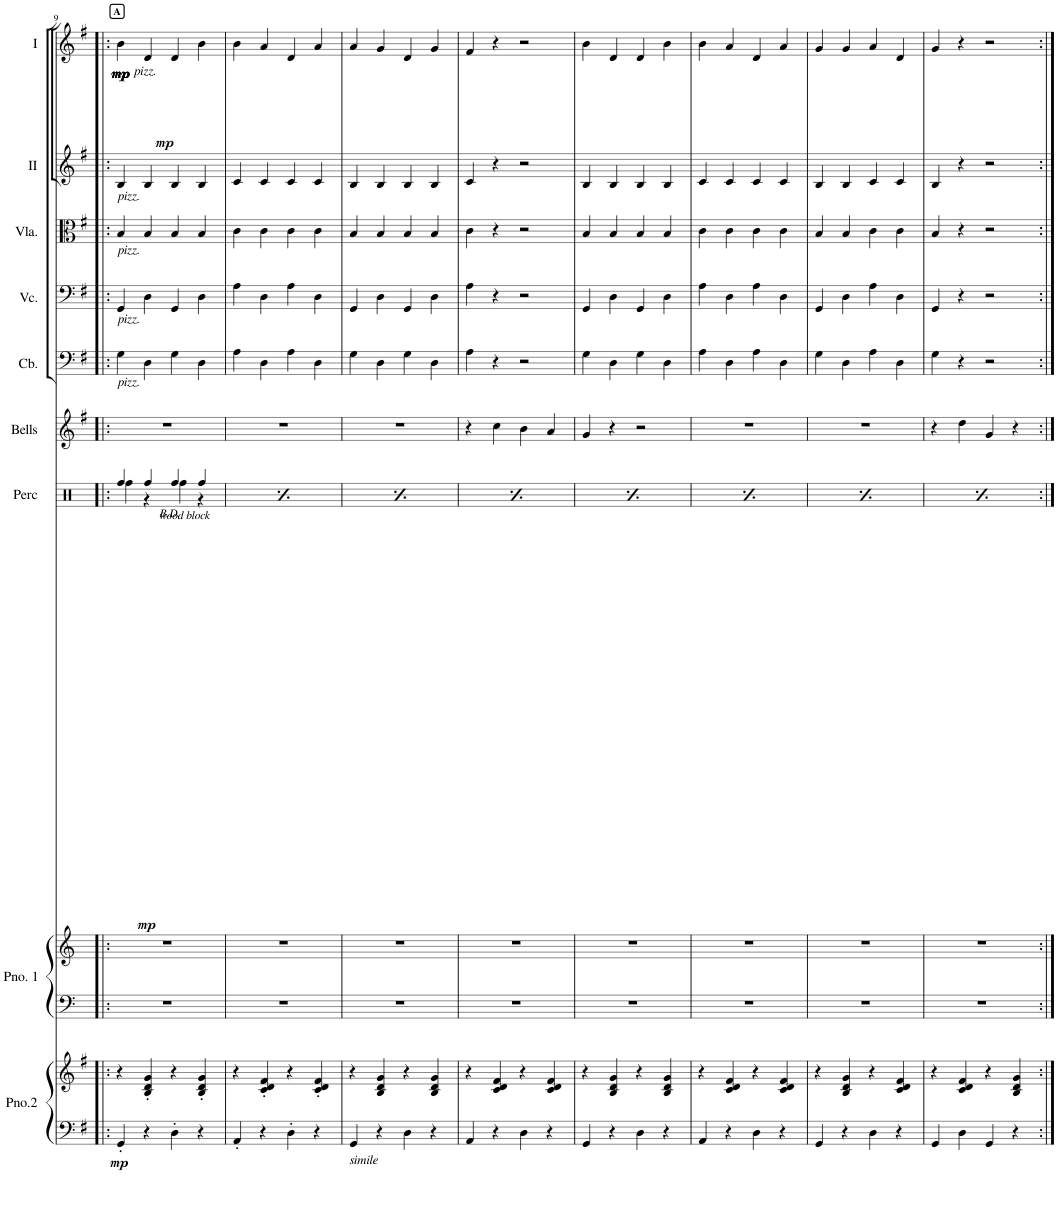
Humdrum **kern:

**kern	**kern	**dynam	**kern	**kern	**kern	**dynam	**kern	**kern	**kern	**kern	**kern	**kern	**dynam
*part9	*part9	*part9	*part8	*part8	*part7	*part7	*part6	*part5	*part4	*part3	*part2	*part1	*part1
*staff11	*staff10	*staff10/11	*staff9	*staff8	*staff7	*staff7	*staff6	*staff5	*staff4	*staff3	*staff2	*staff1	*staff1
*I"Piano 2	*	*	*I"Piano 1	*	*I"Percussion	*	*I"Bells	*I"Contrabass	*I"Cello	*I"Viola	*I"Violin 2	*I"Violin 1	*
*I'Pno.2	*	*	*I'Pno. 1	*	*I'Perc	*	*I'Bells	*I'Cb.	*	*I'Vla.	*	*	*
!!LO:PB:g=z
*clefF4	*clefG2	*	*clefF4	*clefG2	*clefX	*	*clefG2	*clefF4	*clefF4	*clefC3	*clefG2	*clefG2	*
*	*	*	*	*	*	*	*Trd-7c-12	*	*	*	*	*	*
*k[f#]	*k[f#]	*	*k[]	*k[]	*k[f#]	*	*k[f#]	*k[f#]	*k[f#]	*k[f#]	*k[f#]	*k[f#]	*
*M4/4	*M4/4	*	*M4/4	*M4/4	*M4/4	*	*M4/4	*M4/4	*M4/4	*M4/4	*M4/4	*M4/4	*
*met(c)	*met(c)	*	*met(c)	*met(c)	*met(c)	*	*met(c)	*met(c)	*met(c)	*met(c)	*met(c)	*met(c)	*
=9!|:	=9!|:	=9!|:	=9!|:	=9!|:	=9!|:	=9!|:	=9!|:	=9!|:	=9!|:	=9!|:	=9!|:	=9!|:	=9!|:
*	*	*	*	*	*^	*	*	*	*	*	*	*	*
!	!	!	!	!	!	!	!	!	!	!	!	!	!LO:TX:a:B:t=A	!
!	!	!	!	!	!	!	!	!	!	!	!	!	!LO:TX:b:i:t=pizz.	!
!	!	!	!	!	!	!	!	!	!	!	!	!LO:TX:b:i:t=pizz.	!	!
!	!	!	!	!	!	!	!	!	!	!	!LO:TX:b:i:t=pizz.	!	!	!
!	!	!	!	!	!	!	!	!	!	!LO:TX:b:i:t=pizz.	!	!	!	!
!	!	!	!	!	!	!	!	!	!LO:TX:b:i:t=pizz.	!	!	!	!	!
!	!	!	!	!	!LO:TX:b:i:t=wood block	!	!	!	!	!	!	!	!	!
!	!	!	!	!	!LO:TX:b:i:t=B.D.	!	!	!	!	!	!	!	!	!
!	!	!LO:DY:b=2	!	!	!	!	!LO:DY:b	!	!	!	!	!	!	!LO:DY:b
!	!	!	!	!	!	!	!	!	!	!	!	!	!	!LO:DY:n=1:b
!	!	!	!	!	!	!	!	!	!	!	!	!	!	!LO:DY:n=2:b
!	!	!	!	!	!	!	!	!	!	!	!	!	!	!LO:DY:n=3:b
!	!	!	!	!	!	!	!	!	!	!	!	!	!	!LO:DY:n=4:b
4GG'/	4r	mp	1r	1r	4Rff/	4Rff\	mp	1r	4G\	4GG/	4B/	4B/	4b\	mp mp mp mp mp
4r	4B/' 4d/' 4g/'	.	.	.	4Rff/	4r	.	.	4D\	4D\	4B/	4B/	4d/	.
4D'\	4r	.	.	.	4Rff/	4Rff\	.	.	4G\	4GG/	4B/	4B/	4d/	.
4r	4B/' 4d/' 4g/'	.	.	.	4Rff/	4r	.	.	4D\	4D\	4B/	4B/	4b\	.
=10	=10	=10	=10	=10	=10	=10	=10	=10	=10	=10	=10	=10	=10	=10
!	!	!	!	!	!LO:TX:b:i:t=wood block	!	!	!	!	!	!	!	!	!
!	!	!	!	!	!LO:TX:b:i:t=B.D.	!	!	!	!	!	!	!	!	!
!	!	!	!	!	!	!	!LO:DY:b	!	!	!	!	!	!	!
4AA'/	4r	.	1r	1r	4Rff/	4Rff\	mp	1r	4A\	4A\	4c\	4c/	4b\	.
4r	4c/' 4d/' 4f#/'	.	.	.	4Rff/	4r	.	.	4D\	4D\	4c\	4c/	4a/	.
4D'\	4r	.	.	.	4Rff/	4Rff\	.	.	4A\	4A\	4c\	4c/	4d/	.
4r	4c/' 4d/' 4f#/'	.	.	.	4Rff/	4r	.	.	4D\	4D\	4c\	4c/	4a/	.
=11	=11	=11	=11	=11	=11	=11	=11	=11	=11	=11	=11	=11	=11	=11
!	!	!	!	!	!LO:TX:b:i:t=wood block	!	!	!	!	!	!	!	!	!
!	!	!	!	!	!LO:TX:b:i:t=B.D.	!	!	!	!	!	!	!	!	!
!LO:TX:b:i:t=simile	!	!	!	!	!	!	!	!	!	!	!	!	!	!
!	!	!	!	!	!	!	!LO:DY:b	!	!	!	!	!	!	!
4GG/	4r	.	1r	1r	4Rff/	4Rff\	mp	1r	4G\	4GG/	4B/	4B/	4a/	.
4r	4B/ 4d/ 4g/	.	.	.	4Rff/	4r	.	.	4D\	4D\	4B/	4B/	4g/	.
4D\	4r	.	.	.	4Rff/	4Rff\	.	.	4G\	4GG/	4B/	4B/	4d/	.
4r	4B/ 4d/ 4g/	.	.	.	4Rff/	4r	.	.	4D\	4D\	4B/	4B/	4g/	.
=12	=12	=12	=12	=12	=12	=12	=12	=12	=12	=12	=12	=12	=12	=12
!	!	!	!	!	!LO:TX:b:i:t=wood block	!	!	!	!	!	!	!	!	!
!	!	!	!	!	!LO:TX:b:i:t=B.D.	!	!	!	!	!	!	!	!	!
!	!	!	!	!	!	!	!LO:DY:b	!	!	!	!	!	!	!
4AA/	4r	.	1r	1r	4Rff/	4Rff\	mp	4r	4A\	4A\	4c\	4c/	4f#/	.
4r	4c/ 4d/ 4f#/	.	.	.	4Rff/	4r	.	4cc\	4r	4r	4r	4r	4r	.
4D\	4r	.	.	.	4Rff/	4Rff\	.	4b\	2r	2r	2r	2r	2r	.
4r	4c/ 4d/ 4f#/	.	.	.	4Rff/	4r	.	4a/	.	.	.	.	.	.
=13	=13	=13	=13	=13	=13	=13	=13	=13	=13	=13	=13	=13	=13	=13
!	!	!	!	!	!LO:TX:b:i:t=wood block	!	!	!	!	!	!	!	!	!
!	!	!	!	!	!LO:TX:b:i:t=B.D.	!	!	!	!	!	!	!	!	!
!	!	!	!	!	!	!	!LO:DY:b	!	!	!	!	!	!	!
4GG/	4r	.	1r	1r	4Rff/	4Rff\	mp	4g/	4G\	4GG/	4B/	4B/	4b\	.
4r	4B/ 4d/ 4g/	.	.	.	4Rff/	4r	.	4r	4D\	4D\	4B/	4B/	4d/	.
4D\	4r	.	.	.	4Rff/	4Rff\	.	2r	4G\	4GG/	4B/	4B/	4d/	.
4r	4B/ 4d/ 4g/	.	.	.	4Rff/	4r	.	.	4D\	4D\	4B/	4B/	4b\	.
=14	=14	=14	=14	=14	=14	=14	=14	=14	=14	=14	=14	=14	=14	=14
!	!	!	!	!	!LO:TX:b:i:t=wood block	!	!	!	!	!	!	!	!	!
!	!	!	!	!	!LO:TX:b:i:t=B.D.	!	!	!	!	!	!	!	!	!
!	!	!	!	!	!	!	!LO:DY:b	!	!	!	!	!	!	!
4AA/	4r	.	1r	1r	4Rff/	4Rff\	mp	1r	4A\	4A\	4c\	4c/	4b\	.
4r	4c/ 4d/ 4f#/	.	.	.	4Rff/	4r	.	.	4D\	4D\	4c\	4c/	4a/	.
4D\	4r	.	.	.	4Rff/	4Rff\	.	.	4A\	4A\	4c\	4c/	4d/	.
4r	4c/ 4d/ 4f#/	.	.	.	4Rff/	4r	.	.	4D\	4D\	4c\	4c/	4a/	.
=15	=15	=15	=15	=15	=15	=15	=15	=15	=15	=15	=15	=15	=15	=15
!	!	!	!	!	!LO:TX:b:i:t=wood block	!	!	!	!	!	!	!	!	!
!	!	!	!	!	!LO:TX:b:i:t=B.D.	!	!	!	!	!	!	!	!	!
!	!	!	!	!	!	!	!LO:DY:b	!	!	!	!	!	!	!
4GG/	4r	.	1r	1r	4Rff/	4Rff\	mp	1r	4G\	4GG/	4B/	4B/	4g/	.
4r	4B/ 4d/ 4g/	.	.	.	4Rff/	4r	.	.	4D\	4D\	4B/	4B/	4g/	.
4D\	4r	.	.	.	4Rff/	4Rff\	.	.	4A\	4A\	4c\	4c/	4a/	.
4r	4c/ 4d/ 4f#/	.	.	.	4Rff/	4r	.	.	4D\	4D\	4c\	4c/	4d/	.
=16	=16	=16	=16	=16	=16	=16	=16	=16	=16	=16	=16	=16	=16	=16
!	!	!	!	!	!LO:TX:b:i:t=wood block	!	!	!	!	!	!	!	!	!
!	!	!	!	!	!LO:TX:b:i:t=B.D.	!	!	!	!	!	!	!	!	!
!	!	!	!	!	!	!	!LO:DY:b	!	!	!	!	!	!	!
4GG/	4r	.	1r	1r	4Rff/	4Rff\	mp	4r	4G\	4GG/	4B/	4B/	4g/	.
4D\	4c/ 4d/ 4f#/	.	.	.	4Rff/	4r	.	4dd\	4r	4r	4r	4r	4r	.
4GG/	4r	.	.	.	4Rff/	4Rff\	.	4g/	2r	2r	2r	2r	2r	.
4r	4B/ 4d/ 4g/	.	.	.	4Rff/	4r	.	4r	.	.	.	.	.	.
*	*	*	*	*	*v	*v	*	*	*	*	*	*	*	*
=:|!	=:|!	=:|!	=:|!	=:|!	=:|!	=:|!	=:|!	=:|!	=:|!	=:|!	=:|!	=:|!	=:|!
*-	*-	*-	*-	*-	*-	*-	*-	*-	*-	*-	*-	*-	*-
